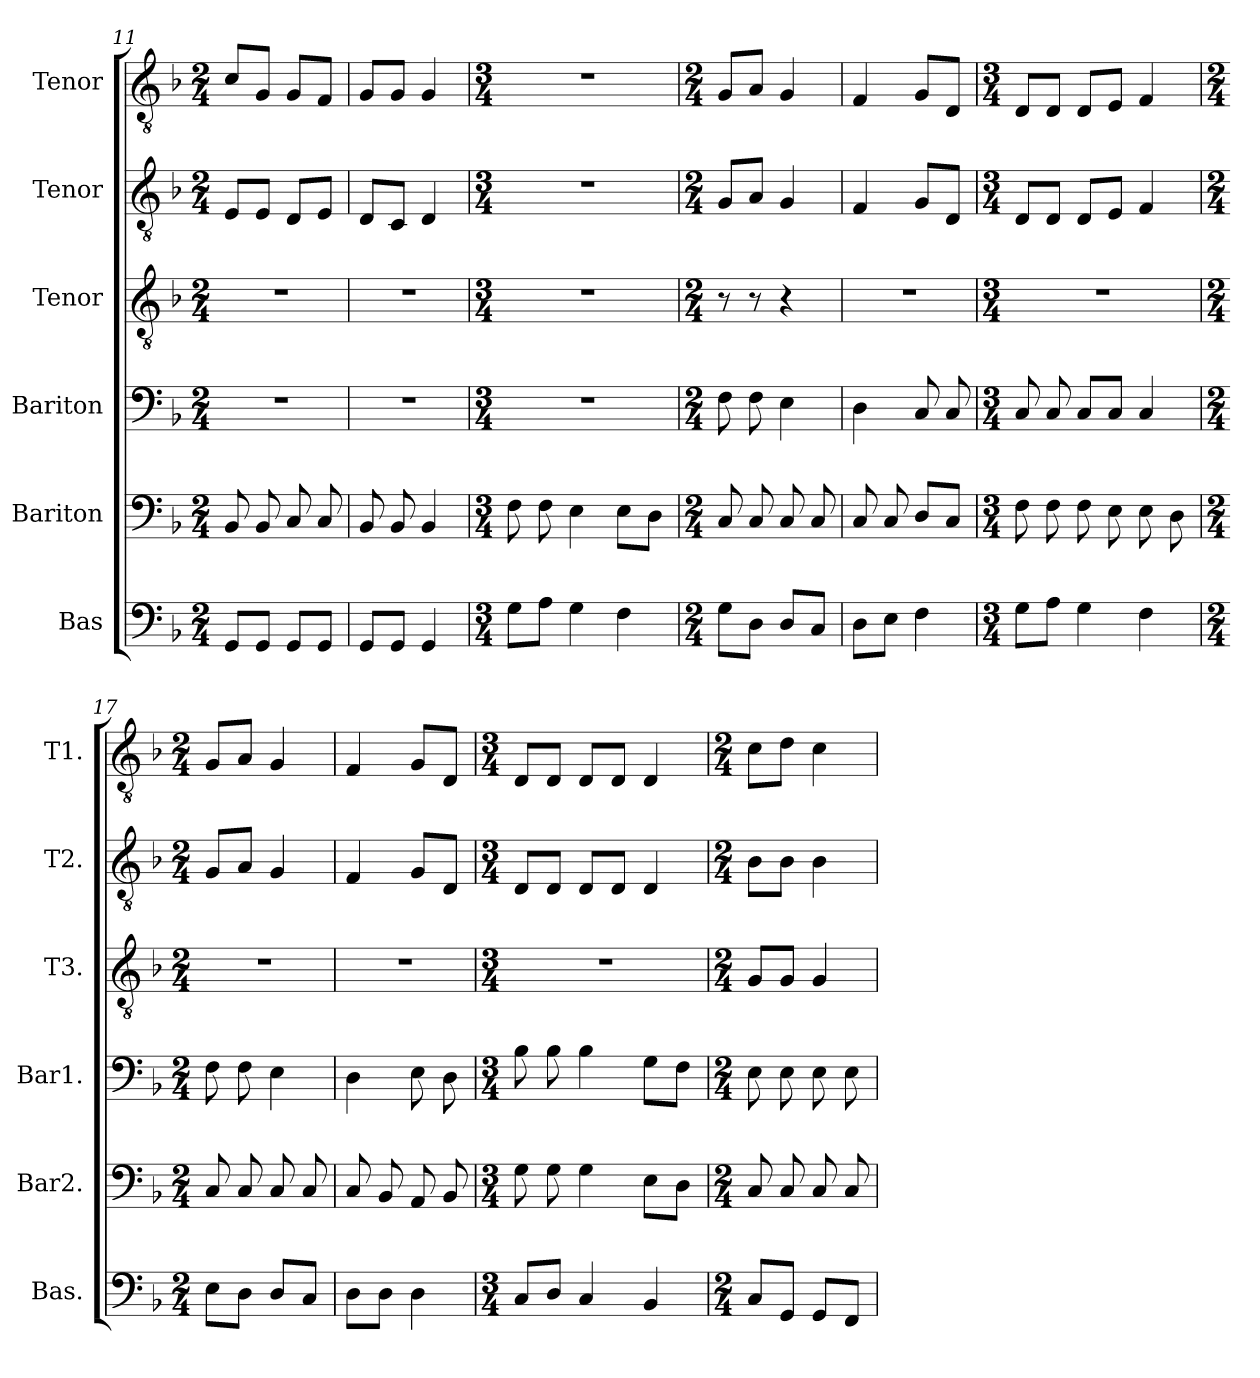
**kern	**kern	**kern	**kern	**kern	**kern
*part6	*part5	*part4	*part3	*part2	*part1
*staff6	*staff5	*staff4	*staff3	*staff2	*staff1
*I"Bas	*I"Bariton	*I"Bariton	*I"Tenor	*I"Tenor	*I"Tenor
*I'Bas.	*I'Bar2.	*I'Bar1.	*I'T3.	*I'T2.	*I'T1.
!!LO:PB:g=z
*clefF4	*clefF4	*clefF4	*clefGv2	*clefGv2	*clefGv2
*k[b-]	*k[b-]	*k[b-]	*k[b-]	*k[b-]	*k[b-]
*M2/4	*M2/4	*M2/4	*M2/4	*M2/4	*M2/4
=11	=11	=11	=11	=11	=11
8GG/L	8BB-/	2r	2r	8E/L	8c/L
8GG/J	8BB-/	.	.	8E/J	8G/J
8GG/L	8C/	.	.	8D/L	8G/L
8GG/J	8C/	.	.	8E/J	8F/J
=12	=12	=12	=12	=12	=12
8GG/L	8BB-/	2r	2r	8D/L	8G/L
8GG/J	8BB-/	.	.	8C/J	8G/J
4GG/	4BB-/	.	.	4D/	4G/
=13	=13	=13	=13	=13	=13
*M3/4	*M3/4	*M3/4	*M3/4	*M3/4	*M3/4
8G\L	8F\	2.r	2.r	2.r	2.r
8A\J	8F\	.	.	.	.
4G\	4E\	.	.	.	.
4F\	8E\L	.	.	.	.
.	8D\J	.	.	.	.
=14	=14	=14	=14	=14	=14
*M2/4	*M2/4	*M2/4	*M2/4	*M2/4	*M2/4
8G\L	8C/	8F\	8r	8G/L	8G/L
8D\J	8C/	8F\	8r	8A/J	8A/J
8D/L	8C/	4E\	4r	4G/	4G/
8C/J	8C/	.	.	.	.
=15	=15	=15	=15	=15	=15
8D\L	8C/	4D\	2r	4F/	4F/
8E\J	8C/	.	.	.	.
4F\	8D/L	8C/	.	8G/L	8G/L
.	8C/J	8C/	.	8D/J	8D/J
!!LO:LB:g=z
=16	=16	=16	=16	=16	=16
*M3/4	*M3/4	*M3/4	*M3/4	*M3/4	*M3/4
8G\L	8F\	8C/	2.r	8D/L	8D/L
8A\J	8F\	8C/	.	8D/J	8D/J
4G\	8F\	8C/L	.	8D/L	8D/L
.	8E\	8C/J	.	8E/J	8E/J
4F\	8E\	4C/	.	4F/	4F/
.	8D\	.	.	.	.
=17	=17	=17	=17	=17	=17
*M2/4	*M2/4	*M2/4	*M2/4	*M2/4	*M2/4
8E\L	8C/	8F\	2r	8G/L	8G/L
8D\J	8C/	8F\	.	8A/J	8A/J
8D/L	8C/	4E\	.	4G/	4G/
8C/J	8C/	.	.	.	.
=18	=18	=18	=18	=18	=18
8D\L	8C/	4D\	2r	4F/	4F/
8D\J	8BB-/	.	.	.	.
4D\	8AA/	8E\	.	8G/L	8G/L
.	8BB-/	8D\	.	8D/J	8D/J
=19	=19	=19	=19	=19	=19
*M3/4	*M3/4	*M3/4	*M3/4	*M3/4	*M3/4
8C/L	8G\	8B-\	2.r	8D/L	8D/L
8D/J	8G\	8B-\	.	8D/J	8D/J
4C/	4G\	4B-\	.	8D/L	8D/L
.	.	.	.	8D/J	8D/J
4BB-/	8E\L	8G\L	.	4D/	4D/
.	8D\J	8F\J	.	.	.
=20	=20	=20	=20	=20	=20
*M2/4	*M2/4	*M2/4	*M2/4	*M2/4	*M2/4
8C/L	8C/	8E\	8G/L	8B-\L	8c\L
8GG/J	8C/	8E\	8G/J	8B-\J	8d\J
8GG/L	8C/	8E\	4G/	4B-\	4c\
8FF/J	8C/	8E\	.	.	.
=	=	=	=	=	=
*-	*-	*-	*-	*-	*-
